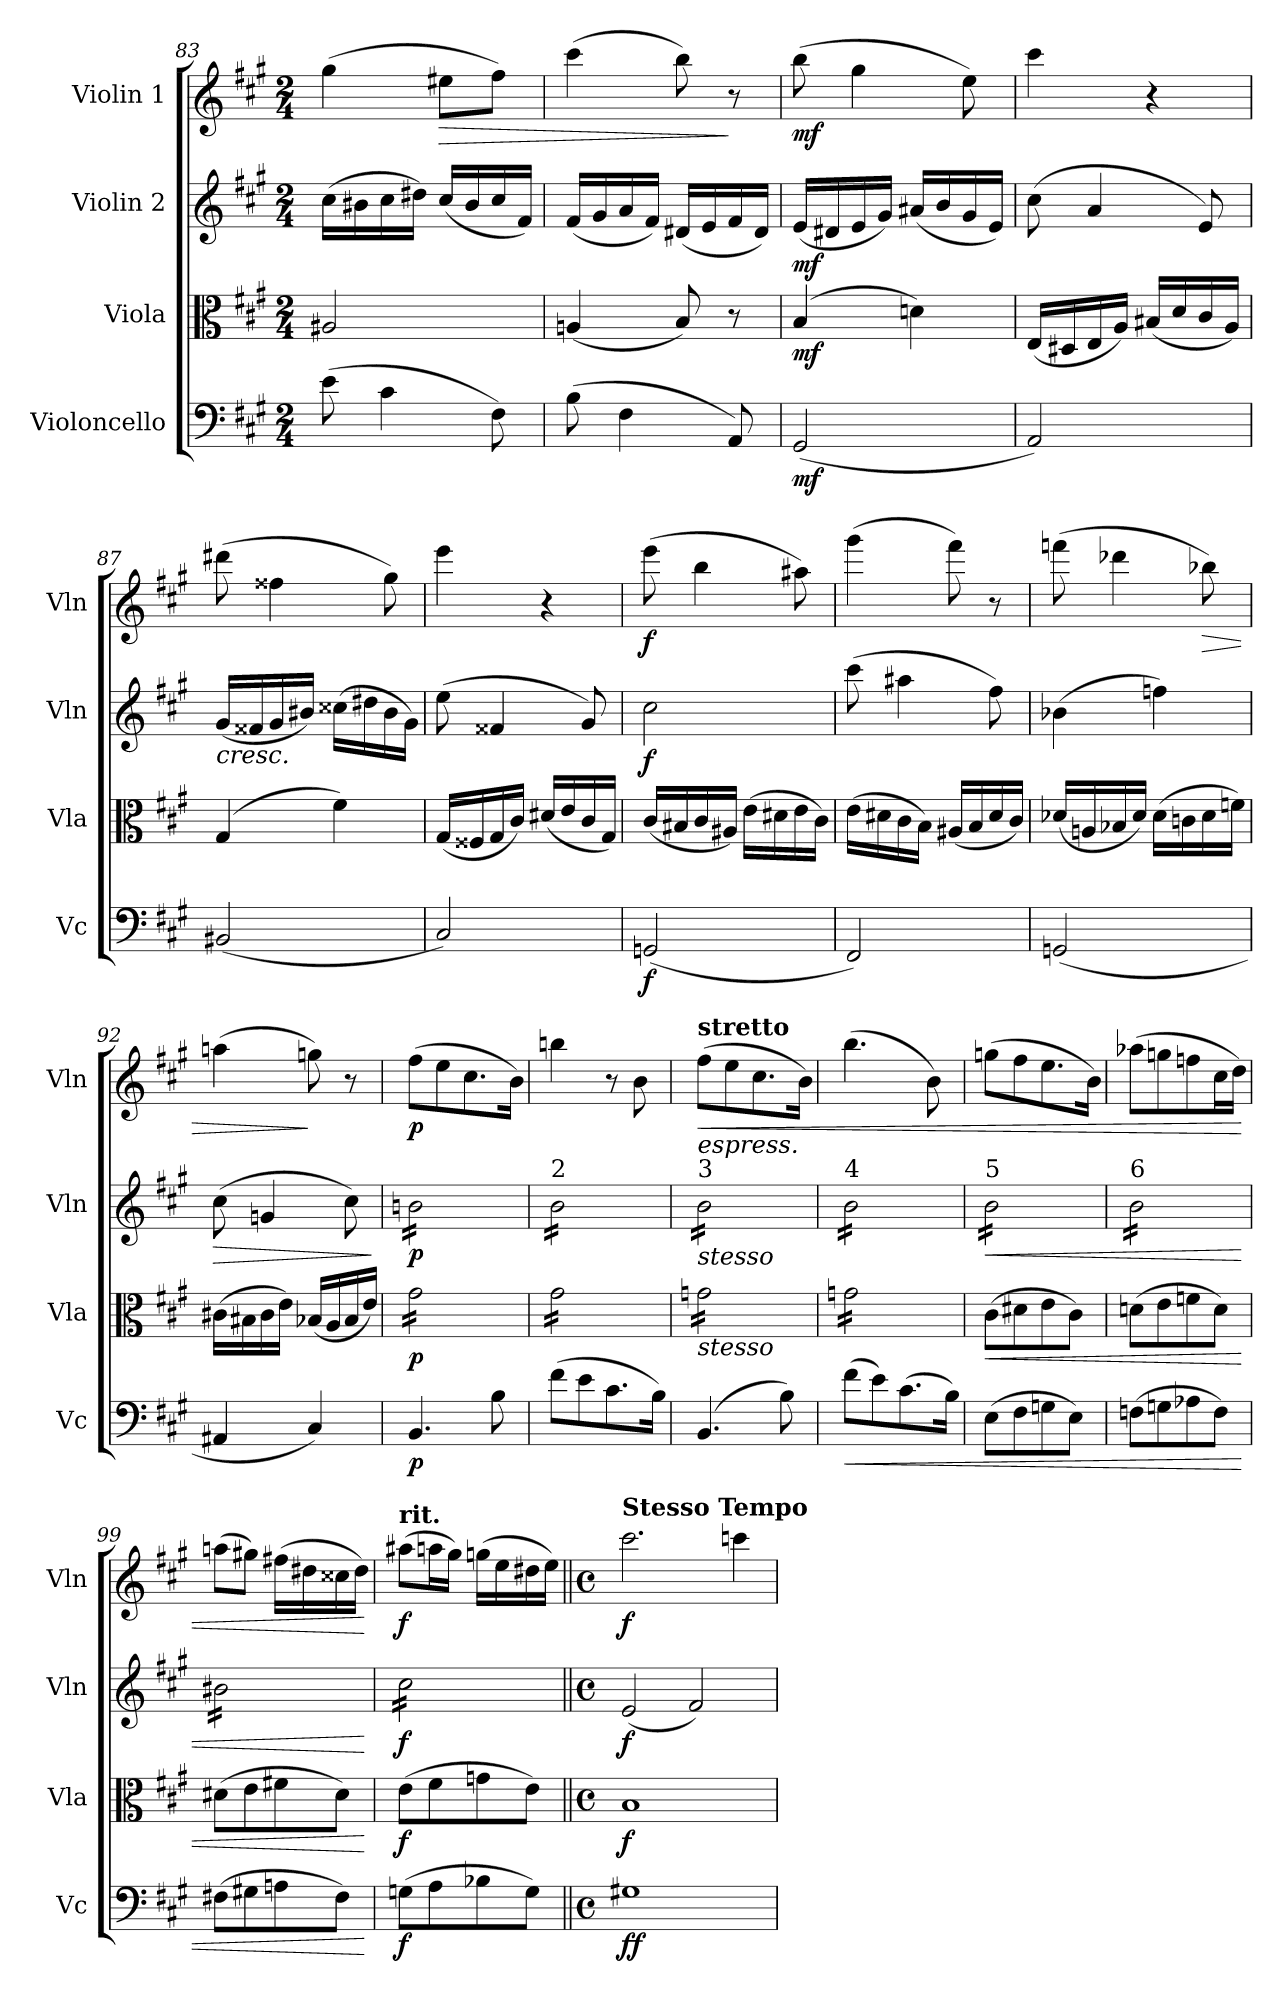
**kern	**dynam	**kern	**dynam	**kern	**dynam	**kern	**dynam
*part4	*part4	*part3	*part3	*part2	*part2	*part1	*part1
*staff4	*staff4	*staff3	*staff3	*staff2	*staff2	*staff1	*staff1
*I"Violoncello	*	*I"Viola	*	*I"Violin 2	*	*I"Violin 1	*
*I'Vc	*	*I'Vla	*	*I'Vln	*	*I'Vln	*
*clefF4	*	*clefC3	*	*clefG2	*	*clefG2	*
*k[f#c#g#]	*	*k[f#c#g#]	*	*k[f#c#g#]	*	*k[f#c#g#]	*
*M2/4	*	*M2/4	*	*M2/4	*	*M2/4	*
=83	=83	=83	=83	=83	=83	=83	=83
(8e\	.	2A#X/	.	(>16cc#\LL	.	(4gg#\	.
.	.	.	.	16b#X\	.	.	.
4c#\	.	.	.	16cc#\	.	.	.
.	.	.	.	16dd#X\JJ)	.	.	.
!	!	!	!	!	!	!	!LO:HP:b
.	.	.	.	(>16cc#/LL	.	8ee#X\L	>
.	.	.	.	16b#/	.	.	.
8F#\)	.	.	.	16cc#/	.	8ff#\J)	.
.	.	.	.	16f#/JJ)	.	.	.
=84	=84	=84	=84	=84	=84	=84	=84
(8B\	.	(4An/	.	(<16f#/LL	.	(4ccc#\	.
.	.	.	.	16g#/	.	.	.
4F#\	.	.	.	16a/	.	.	.
.	.	.	.	16f#/JJ)	.	.	.
.	.	8B/)	.	(<16d#X/LL	.	8bb\)	.
.	.	.	.	16e/	.	.	.
8AA/)	.	8r	.	16f#/	.	8r	]
.	.	.	.	16d#/JJ)	.	.	.
!!LO:PB:g=z
=85	=85	=85	=85	=85	=85	=85	=85
!	!LO:DY:b	!	!LO:DY:b	!	!LO:DY:b	!	!LO:DY:b
(2GG#/	mf	(4B/	mf	(<16e/LL	mf	(8bb\	mf
.	.	.	.	16d#X/	.	.	.
.	.	.	.	16e/	.	4gg#\	.
.	.	.	.	16g#/JJ)	.	.	.
.	.	4dn\)	.	(<16a#X/LL	.	.	.
.	.	.	.	16b/	.	.	.
.	.	.	.	16g#/	.	8ee\)	.
.	.	.	.	16e/JJ)	.	.	.
=86	=86	=86	=86	=86	=86	=86	=86
2AA/)	.	(16E/LL	.	(>8cc#\	.	4ccc#\	.
.	.	16D#X/	.	.	.	.	.
.	.	16E/	.	4a/	.	.	.
.	.	16A/JJ)	.	.	.	.	.
.	.	(16B#X/LL	.	.	.	4r	.
.	.	16d/	.	.	.	.	.
.	.	16c#/	.	8e/)	.	.	.
.	.	16A/JJ)	.	.	.	.	.
!!LO:PB:g=z
=87	=87	=87	=87	=87	=87	=87	=87
!	!	!	!	!LO:TX:b:i:t=cresc.	!	!	!
!	!	!	!	!	!	!	!LO:DY:b
!	!	!	!	!	!	!	!LO:DY:n=1:b
(2BB#X/	.	(4G#/	.	(<16g#/LL	.	(8ddd#X\	other-dynamics f
.	.	.	.	16f##X/	.	.	.
.	.	.	.	16g#/	.	4ff##X\	.
.	.	.	.	16b#X/JJ)	.	.	.
.	.	4f#\)	.	(>16cc##X\LL	.	.	.
.	.	.	.	16dd#X\	.	.	.
.	.	.	.	16b#\	.	8gg#\)	.
.	.	.	.	16g#\JJ)	.	.	.
=88	=88	=88	=88	=88	=88	=88	=88
2C#/)	.	(16G#/LL	.	(>8ee\	.	4eee\	.
.	.	16F##X/	.	.	.	.	.
.	.	16G#/	.	4f##X/	.	.	.
.	.	16c#/JJ)	.	.	.	.	.
.	.	(16d#X/LL	.	.	.	4r	.
.	.	16e/	.	.	.	.	.
.	.	16c#/	.	8g#/)	.	.	.
.	.	16G#/JJ)	.	.	.	.	.
=89	=89	=89	=89	=89	=89	=89	=89
!	!LO:DY:b	!	!	!	!LO:DY:b	!	!LO:DY:b
(2GGn/	f	(16c#/LL	.	2cc#\	f	(8eee\	f
.	.	16B#X/	.	.	.	.	.
.	.	16c#/	.	.	.	4bb\	.
.	.	16A#X/JJ)	.	.	.	.	.
.	.	(16e\LL	.	.	.	.	.
.	.	16d#X\	.	.	.	.	.
.	.	16e\	.	.	.	8aa#X\)	.
.	.	16c#\JJ)	.	.	.	.	.
=90	=90	=90	=90	=90	=90	=90	=90
2FF#/)	.	(16e\LL	.	(>8ccc#\	.	(4ggg#\	.
.	.	16d#X\	.	.	.	.	.
.	.	16c#\	.	4aa#X\	.	.	.
.	.	16B\JJ)	.	.	.	.	.
.	.	(16A#X/LL	.	.	.	8fff#\)	.
.	.	16B/	.	.	.	.	.
.	.	16d#/	.	8ff#\)	.	8r	.
.	.	16c#/JJ)	.	.	.	.	.
=91	=91	=91	=91	=91	=91	=91	=91
(<2GGn/	.	(16d-X/LL	.	(>4b-X\	.	(8fffn\	.
.	.	16An/	.	.	.	.	.
.	.	16B-X/	.	.	.	4ddd-X\	.
.	.	16d-/JJ)	.	.	.	.	.
.	.	(16d-\LL	.	4ffn\)	.	.	.
.	.	16cn\	.	.	.	.	.
!	!	!	!	!	!	!	!LO:HP:b
.	.	16d-\	.	.	.	8bb-X\)	>
.	.	16fn\JJ)	.	.	.	.	.
!!LO:LB:g=z
=92	=92	=92	=92	=92	=92	=92	=92
!	!	!	!	!	!LO:HP:b	!	!
4AA#X/	.	(16c#X\LL	.	(>8cc#\	>	(4aan\	.
.	.	16B#X\	.	.	.	.	.
.	.	16c#\	.	4gn/	.	.	.
.	.	16e\JJ)	.	.	.	.	.
4C#/)	.	(16B-X/LL	.	.	.	8ggn\)	]
.	.	16A/	.	.	.	.	.
.	.	16B-/	.	8cc#\)	.	8r	.
.	.	16e/JJ)	.	.	.	.	.
.	.	.	.	.	]	.	.
=93	=93	=93	=93	=93	=93	=93	=93
!	!	!	!	!LO:TX:a:t=1	!	!	!
!	!LO:DY:b	!	!LO:DY:b	!	!LO:DY:b	!	!LO:DY:b
*	*	*tremolo	*	*	*	*	*
*	*	*	*	*tremolo	*	*	*
4.BB/	p	16g#\LL	p	16bn\LL	p	(8ff#\L	p
.	.	16g#\	.	16bn\	.	.	.
.	.	16g#\	.	16bn\	.	8ee\	.
.	.	16g#\	.	16bn\	.	.	.
.	.	16g#\	.	16bn\	.	8.cc#\	.
.	.	16g#\	.	16bn\	.	.	.
8B\	.	16g#\	.	16bn\	.	.	.
.	.	16g#\JJ	.	16bn\JJ	.	16b\Jk)	.
=94	=94	=94	=94	=94	=94	=94	=94
!	!	!	!	!LO:TX:a:t=2	!	!	!
(>8f#\L	.	16g#\LL	.	16b\LL	.	4bbn\	.
.	.	16g#\	.	16b\	.	.	.
8e\	.	16g#\	.	16b\	.	.	.
.	.	16g#\	.	16b\	.	.	.
8.c#\	.	16g#\	.	16b\	.	8r	.
.	.	16g#\	.	16b\	.	.	.
.	.	16g#\	.	16b\	.	8b\	.
16B\Jk)	.	16g#\JJ	.	16b\JJ	.	.	.
!!LO:LB:g=z
=95	=95	=95	=95	=95	=95	=95	=95
!	!	!	!	!	!	!LO:TX:a:B:t=stretto	!
!	!	!	!	!	!	!LO:TX:b:i:t=espress.	!
!	!	!	!	!LO:TX:a:t=3	!	!	!
!	!	!	!	!LO:TX:b:i:t=stesso	!	!	!
!	!	!LO:TX:b:i:t=stesso	!	!	!	!	!
!	!	!	!	!	!	!	!LO:HP:b
(4.BB/	.	16gn\LL	.	16b\LL	.	(8ff#\L	<
.	.	16gn\	.	16b\	.	.	.
.	.	16gn\	.	16b\	.	8ee\	.
.	.	16gn\	.	16b\	.	.	.
.	.	16gn\	.	16b\	.	8.cc#\	.
.	.	16gn\	.	16b\	.	.	.
8B\)	.	16gn\	.	16b\	.	.	.
.	.	16gn\JJ	.	16b\JJ	.	16b\Jk)	.
=96	=96	=96	=96	=96	=96	=96	=96
!	!	!	!	!LO:TX:a:t=4	!	!	!
!	!LO:HP:b	!	!	!	!	!	!
(>8f#\L	<	16gn\LL	.	16b\LL	.	(4.bb\	.
.	.	16gn\	.	16b\	.	.	.
8e\)	.	16gn\	.	16b\	.	.	.
.	.	16gn\	.	16b\	.	.	.
(>8.c#\	.	16gn\	.	16b\	.	.	.
.	.	16gn\	.	16b\	.	.	.
.	.	16gn\	.	16b\	.	8b\)	.
16B\Jk)	.	16gn\JJ	.	16b\JJ	.	.	.
*	*	*Xtremolo	*	*	*	*	*
=97	=97	=97	=97	=97	=97	=97	=97
!	!	!	!	!LO:TX:a:t=5	!	!	!
!	!	!	!LO:HP:b	!	!LO:HP:b	!	!
(>8E\L	.	(>8c#\L	<	16b\LL	<	(8ggn\L	.
.	.	.	.	16b\	.	.	.
8F#\	.	8d#X\	.	16b\	.	8ff#\	.
.	.	.	.	16b\	.	.	.
8Gn\	.	8e\	.	16b\	.	8.ee\	.
.	.	.	.	16b\	.	.	.
8E\J)	.	8c#\J)	.	16b\	.	.	.
.	.	.	.	16b\JJ	.	16b\Jk)	.
=98	=98	=98	=98	=98	=98	=98	=98
!	!	!	!	!LO:TX:a:t=6	!	!	!
(>8Fn\L	.	(>8dn\L	.	16b\LL	.	(8aa-X\L	.
.	.	.	.	16b\	.	.	.
8Gn\	.	8e\	.	16b\	.	8ggn\	.
.	.	.	.	16b\	.	.	.
8A-X\	.	8fn\	.	16b\	.	8ffn\	.
.	.	.	.	16b\	.	.	.
8F\J)	.	8d\J)	.	16b\	.	16cc#\L	.
.	.	.	.	16b\JJ	.	16dd\JJ)	.
=99	=99	=99	=99	=99	=99	=99	=99
(>8F#X\L	.	(>8d#X\L	.	16b#X\LL	.	(8aan\L	.
.	.	.	.	16b#X\	.	.	.
8G#X\	.	8e\	.	16b#X\	.	8gg#X\J)	.
.	.	.	.	16b#X\	.	.	.
8An\	.	8f#X\	.	16b#X\	.	(16ff#X\LL	.
.	.	.	.	16b#X\	.	16dd#X\	.
8F#\J)	.	8d#\J)	.	16b#X\	.	16cc##X\	.
.	.	.	.	16b#X\JJ	.	16dd#\JJ)	.
.	[	.	[	.	[	.	[
=100	=100	=100	=100	=100	=100	=100	=100
!	!	!	!	!	!	!LO:TX:a:B:t=rit.	!
!	!LO:DY:b	!	!LO:DY:b	!	!LO:DY:b	!	!LO:DY:b
(>8Gn\L	f	(>8e\L	f	16cc#\LL	f	(8aa#X\L	f
.	.	.	.	16cc#\	.	.	.
8A\	.	8f#\	.	16cc#\	.	16aan\L	.
.	.	.	.	16cc#\	.	16gg#\JJ)	.
8B-X\	.	8gn\	.	16cc#\	.	(16ggn\LL	.
.	.	.	.	16cc#\	.	16ee\	.
8G\J)	.	8e\J)	.	16cc#\	.	16dd#X\	.
.	.	.	.	16cc#\JJ	.	16ee\JJ)	.
*	*	*	*	*Xtremolo	*	*	*
=101||	=101||	=101||	=101||	=101||	=101||	=101||	=101||
*M4/4	*	*M4/4	*	*M4/4	*	*M4/4	*
*met(c)	*	*met(c)	*	*met(c)	*	*met(c)	*
!	!	!	!	!	!	!LO:TX:a:B:t=Stesso Tempo	!
!	!LO:DY:b	!	!	!	!	!	!
!	!LO:DY:n=1:b	!	!LO:DY:b	!	!LO:DY:b	!	!LO:DY:b
1G#X	f f	1B	f	(2e/	f	2.ccc#\	f
.	.	.	.	2f#/)	.	.	.
.	.	.	.	.	.	4cccn\	.
=	=	=	=	=	=	=	=
*-	*-	*-	*-	*-	*-	*-	*-
